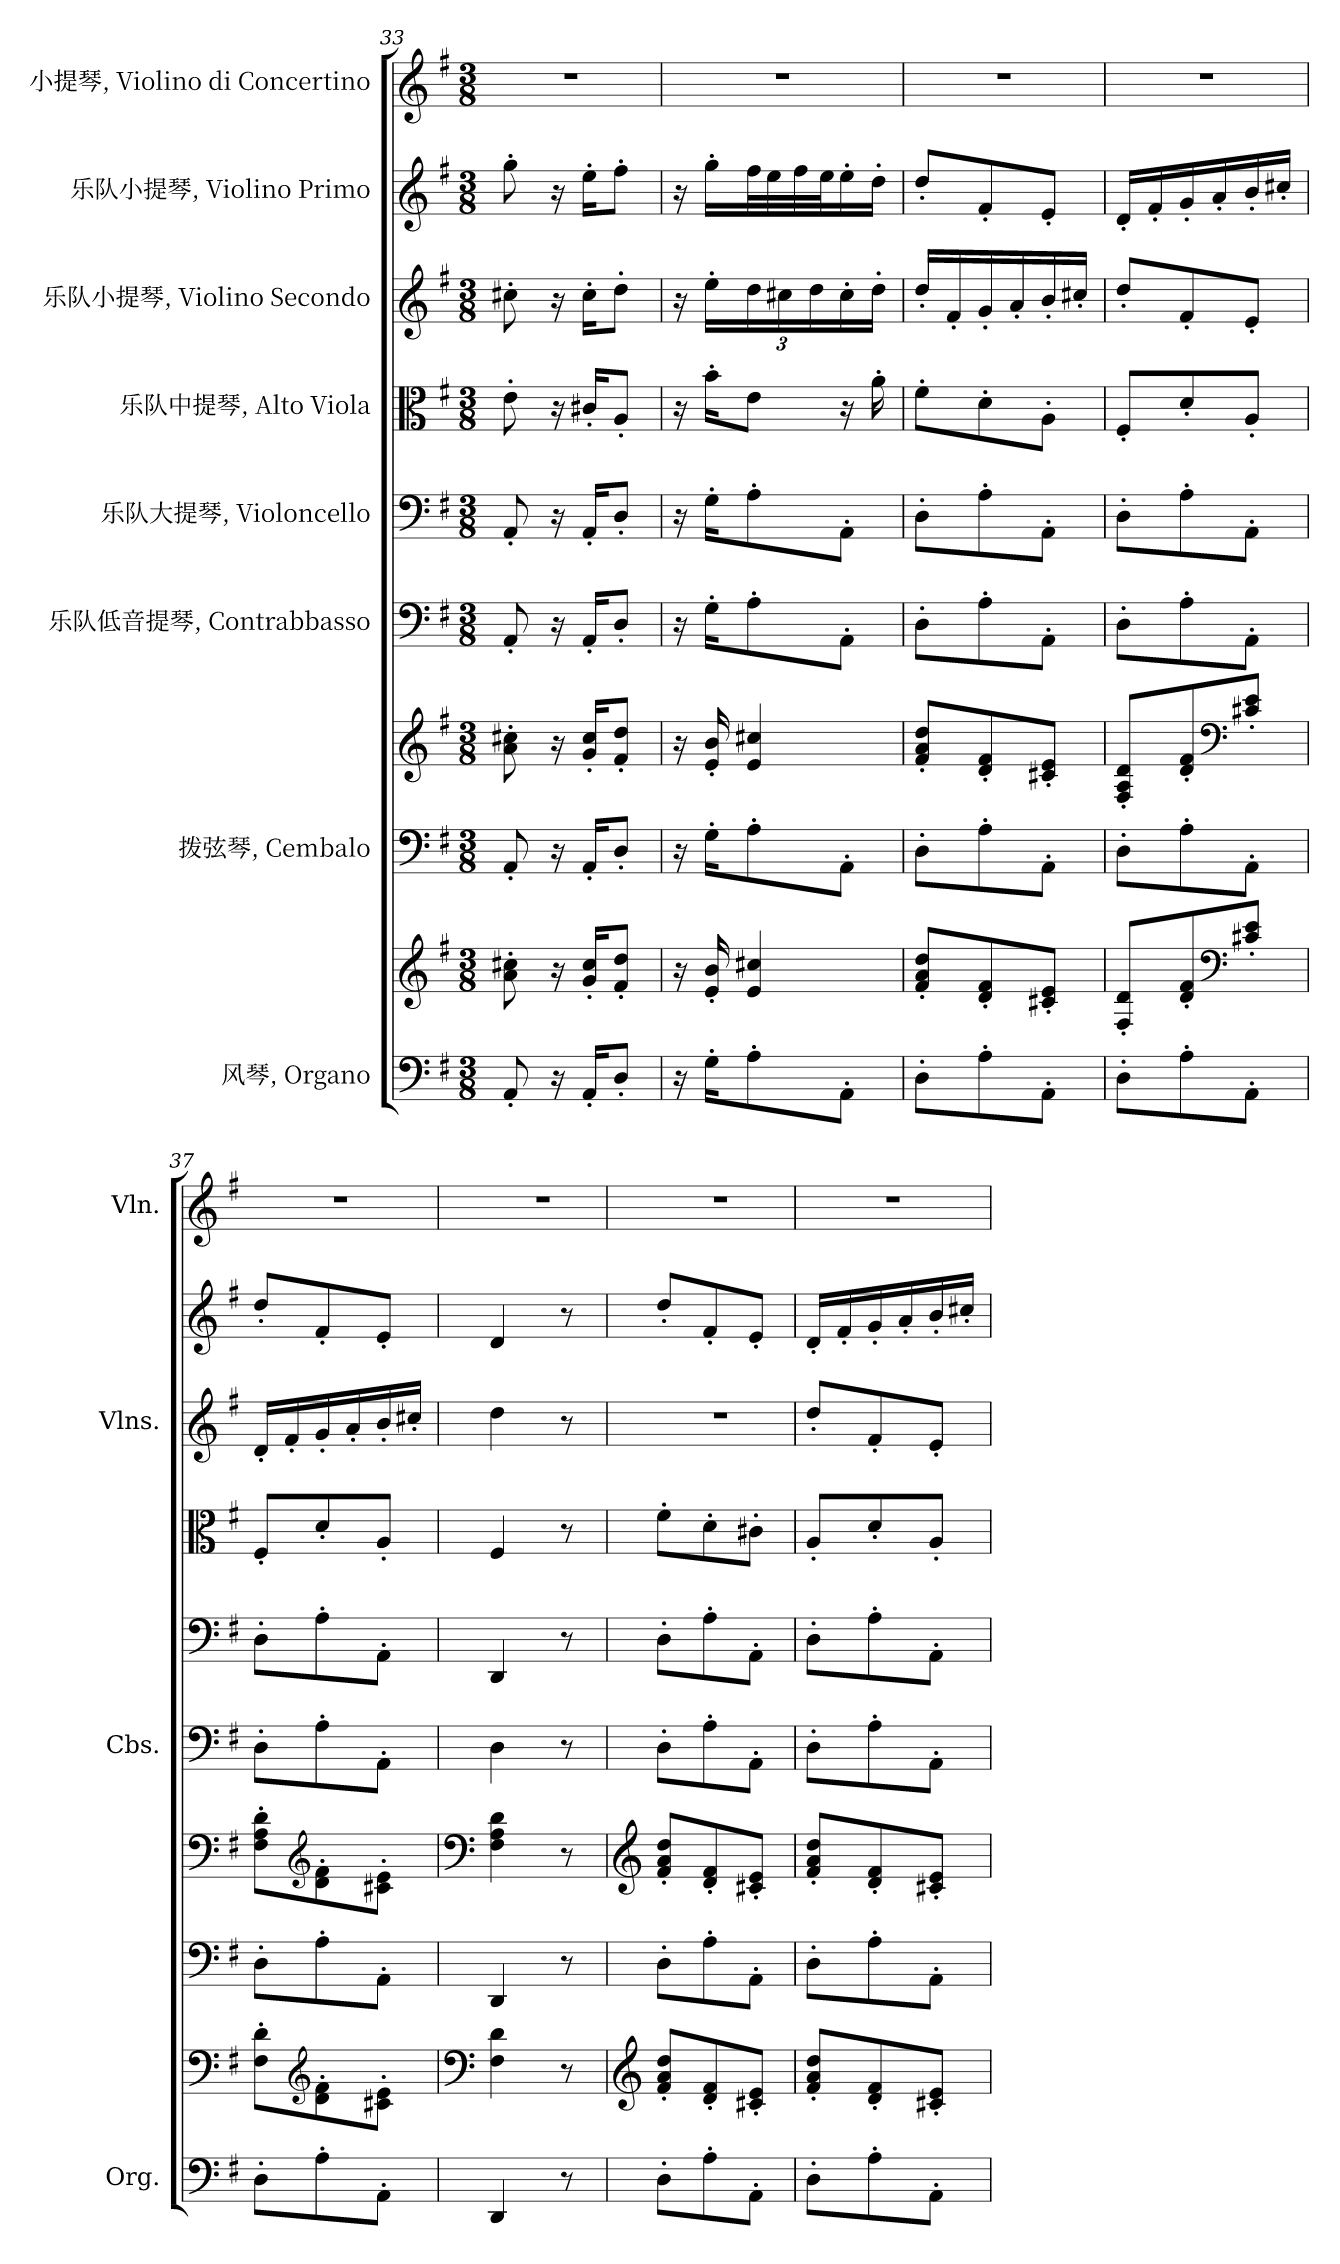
**kern	**kern	**kern	**kern	**kern	**kern	**kern	**kern	**kern	**kern
*part8	*part8	*part7	*part7	*part6	*part5	*part4	*part3	*part2	*part1
*staff10	*staff9	*staff8	*staff7	*staff6	*staff5	*staff4	*staff3	*staff2	*staff1
*I"风琴, Organo	*	*I"拨弦琴, Cembalo	*	*I"乐队低音提琴, Contrabbasso	*I"乐队大提琴, Violoncello	*I"乐队中提琴, Alto Viola	*I"乐队小提琴, Violino Secondo	*I"乐队小提琴, Violino Primo	*I"小提琴, Violino di Concertino
*I'Org.	*	*	*	*I'Cbs.	*	*	*I'Vlns.	*	*I'Vln.
*clefF4	*clefG2	*clefF4	*clefG2	*clefF4	*clefF4	*clefC3	*clefG2	*clefG2	*clefG2
*	*	*	*	*ITrd7c12	*	*	*	*	*
*k[f#]	*k[f#]	*k[f#]	*k[f#]	*k[f#]	*k[f#]	*k[f#]	*k[f#]	*k[f#]	*k[f#]
*M3/8	*M3/8	*M3/8	*M3/8	*M3/8	*M3/8	*M3/8	*M3/8	*M3/8	*M3/8
=33	=33	=33	=33	=33	=33	=33	=33	=33	=33
8AA'/	8a\' 8cc#X\'	8AA'/	8a\' 8cc#X\'	8AAA'/	8AA'/	8e'\	8cc#X'\	8gg'\	4.r
16r	16r	16r	16r	16r	16r	16r	16r	16r	.
16AA'/KL	16g/' 16cc#/'KL	16AA'/KL	16g/' 16cc#/'KL	16AAA'/KL	16AA'/KL	16c#X'/KL	16cc#'\KL	16ee'\KL	.
8D'/J	8f#/' 8dd/'J	8D'/J	8f#/' 8dd/'J	8DD'/J	8D'/J	8A'/J	8dd'\J	8ff#'\J	.
=34	=34	=34	=34	=34	=34	=34	=34	=34	=34
16r	16r	16r	16r	16r	16r	16r	16r	16r	4.r
16G'\KL	16e/' 16b/'	16G'\KL	16e/' 16b/'	16GG'\KL	16G'\KL	16b'\KL	16ee'\LL	16gg'\LL	.
*	*	*	*	*	*	*	*Xbrackettup	*	*
8A'\	4e/ 4cc#X/	8A'\	4e/ 4cc#X/	8AA'\	8A'\	8e\J	24dd\	32ff#\L	.
.	.	.	.	.	.	.	.	32ee\	.
.	.	.	.	.	.	.	24cc#X\	.	.
.	.	.	.	.	.	.	.	32ff#\	.
.	.	.	.	.	.	.	24dd\	.	.
.	.	.	.	.	.	.	.	32ee\J	.
8AA'\J	.	8AA'\J	.	8AAA'\J	8AA'\J	16r	16cc#'\	16ee'\	.
.	.	.	.	.	.	16a'\	16dd'\JJ	16dd'\JJ	.
=35	=35	=35	=35	=35	=35	=35	=35	=35	=35
8D'\L	8f#/' 8a/' 8dd/'L	8D'\L	8f#/' 8a/' 8dd/'L	8DD'\L	8D'\L	8f#'\L	16dd'/LL	8dd'/L	4.r
.	.	.	.	.	.	.	16f#'/	.	.
8A'\	8d/' 8f#/'	8A'\	8d/' 8f#/'	8AA'\	8A'\	8d'\	16g'/	8f#'/	.
.	.	.	.	.	.	.	16a'/	.	.
8AA'\J	8c#X/' 8e/'J	8AA'\J	8c#X/' 8e/'J	8AAA'\J	8AA'\J	8A'\J	16b'/	8e'/J	.
.	.	.	.	.	.	.	16cc#X'/JJ	.	.
!!LO:PB:g=z
=36	=36	=36	=36	=36	=36	=36	=36	=36	=36
8D'\L	8F#/' 8d/'L	8D'\L	8F#/' 8A/' 8d/'L	8DD'\L	8D'\L	8F#'/L	8dd'/L	16d'/LL	4.r
.	.	.	.	.	.	.	.	16f#'/	.
8A'\	8d/' 8f#/'	8A'\	8d/' 8f#/'	8AA'\	8A'\	8d'/	8f#'/	16g'/	.
.	.	.	.	.	.	.	.	16a'/	.
*	*clefF4	*	*clefF4	*	*	*	*	*	*
8AA'\J	8c#X/' 8e/'J	8AA'\J	8c#X/' 8e/'J	8AAA'\J	8AA'\J	8A'/J	8e'/J	16b'/	.
.	.	.	.	.	.	.	.	16cc#X'/JJ	.
=37	=37	=37	=37	=37	=37	=37	=37	=37	=37
8D'\L	8F#\' 8d\'L	8D'\L	8F#\' 8A\' 8d\'L	8DD'\L	8D'\L	8F#'/L	16d'/LL	8dd'/L	4.r
.	.	.	.	.	.	.	16f#'/	.	.
*	*clefG2	*	*clefG2	*	*	*	*	*	*
8A'\	8d\' 8f#\'	8A'\	8d\' 8f#\'	8AA'\	8A'\	8d'/	16g'/	8f#'/	.
.	.	.	.	.	.	.	16a'/	.	.
8AA'\J	8c#X\' 8e\'J	8AA'\J	8c#X\' 8e\'J	8AAA'\J	8AA'\J	8A'/J	16b'/	8e'/J	.
.	.	.	.	.	.	.	16cc#X'/JJ	.	.
=38	=38	=38	=38	=38	=38	=38	=38	=38	=38
*	*clefF4	*	*clefF4	*	*	*	*	*	*
4DD/	4F#\ 4d\	4DD/	4F#\ 4A\ 4d\	4DD\	4DD/	4F#/	4dd\	4d/	4.r
8r	8r	8r	8r	8r	8r	8r	8r	8r	.
=39	=39	=39	=39	=39	=39	=39	=39	=39	=39
*	*clefG2	*	*clefG2	*	*	*	*	*	*
*	*	*	*	*	*	*	*	*	*MM114
8D'\L	8f#/' 8a/' 8dd/'L	8D'\L	8f#/' 8a/' 8dd/'L	8DD'\L	8D'\L	8f#'\L	4.r	8dd'/L	4.r
8A'\	8d/' 8f#/'	8A'\	8d/' 8f#/'	8AA'\	8A'\	8d'\	.	8f#'/	.
8AA'\J	8c#X/' 8e/'J	8AA'\J	8c#X/' 8e/'J	8AAA'\J	8AA'\J	8c#X'\J	.	8e'/J	.
=40	=40	=40	=40	=40	=40	=40	=40	=40	=40
8D'\L	8f#/' 8a/' 8dd/'L	8D'\L	8f#/' 8a/' 8dd/'L	8DD'\L	8D'\L	8A'/L	8dd'/L	16d'/LL	4.r
.	.	.	.	.	.	.	.	16f#'/	.
8A'\	8d/' 8f#/'	8A'\	8d/' 8f#/'	8AA'\	8A'\	8d'/	8f#'/	16g'/	.
.	.	.	.	.	.	.	.	16a'/	.
8AA'\J	8c#X/' 8e/'J	8AA'\J	8c#X/' 8e/'J	8AAA'\J	8AA'\J	8A'/J	8e'/J	16b'/	.
.	.	.	.	.	.	.	.	16cc#X'/JJ	.
=	=	=	=	=	=	=	=	=	=
*-	*-	*-	*-	*-	*-	*-	*-	*-	*-
